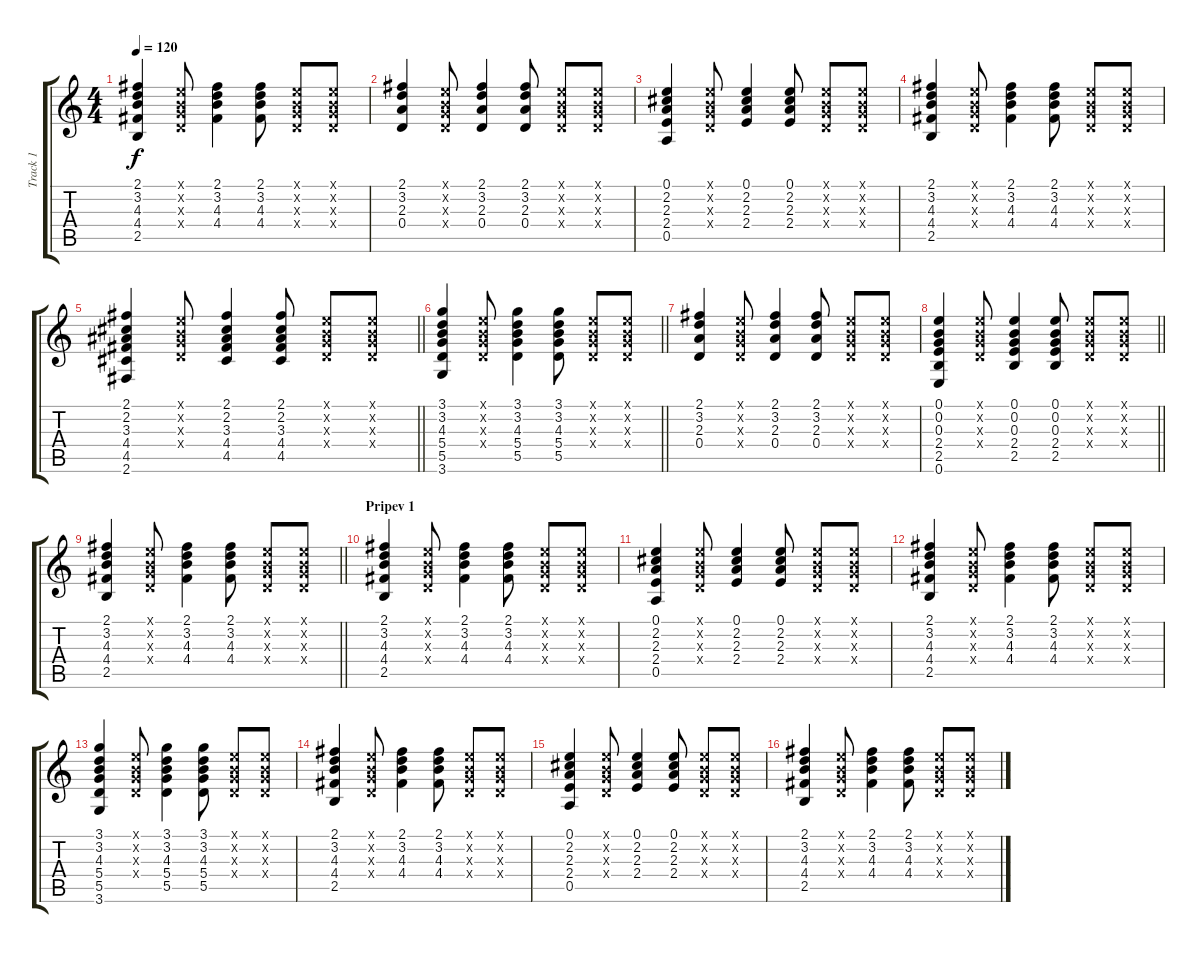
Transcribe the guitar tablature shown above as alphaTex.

\track ("Track 1" "Track 1") {instrument acousticguitarsteel}
\staff {score tabs}
\tuning (E4 B3 G3 D3 A2 E2) {hide}
\ts (4 4)
\tempo 120
\clef g2
\ks c
(2.1 3.2 4.3 4.4 2.5).4{dy f} (0.1{x} 0.2{x} 0.3{x} 0.4{x}).8 (2.1 3.2 4.3 4.4).4 (2.1 3.2 4.3 4.4).8 (0.1{x} 0.2{x} 0.3{x} 0.4{x}).8 (0.1{x} 0.2{x} 0.3{x} 0.4{x}).8 |
(2.1 3.2 2.3 0.4).4 (0.1{x} 0.2{x} 0.3{x} 0.4{x}).8 (2.1 3.2 2.3 0.4).4 (2.1 3.2 2.3 0.4).8 (0.1{x} 0.2{x} 0.3{x} 0.4{x}).8 (0.1{x} 0.2{x} 0.3{x} 0.4{x}).8 |
(0.1 2.2 2.3 2.4 0.5).4 (0.1{x} 0.2{x} 0.3{x} 0.4{x}).8 (0.1 2.2 2.3 2.4).4 (0.1 2.2 2.3 2.4).8 (0.1{x} 0.2{x} 0.3{x} 0.4{x}).8 (0.1{x} 0.2{x} 0.3{x} 0.4{x}).8 |
(2.1 3.2 4.3 4.4 2.5).4 (0.1{x} 0.2{x} 0.3{x} 0.4{x}).8 (2.1 3.2 4.3 4.4).4 (2.1 3.2 4.3 4.4).8 (0.1{x} 0.2{x} 0.3{x} 0.4{x}).8 (0.1{x} 0.2{x} 0.3{x} 0.4{x}).8 |
\barLineRight lightlight
(2.1 2.2 3.3 4.4 4.5 2.6).4 (0.1{x} 0.2{x} 0.3{x} 0.4{x}).8 (2.1 2.2 3.3 4.4 4.5).4 (2.1 2.2 3.3 4.4 4.5).8 (0.1{x} 0.2{x} 0.3{x} 0.4{x}).8 (0.1{x} 0.2{x} 0.3{x} 0.4{x}).8 |
\barLineRight lightlight
(3.1 3.2 4.3 5.4 5.5 3.6).4 (0.1{x} 0.2{x} 0.3{x} 0.4{x}).8 (3.1 3.2 4.3 5.4 5.5).4 (3.1 3.2 4.3 5.4 5.5).8 (0.1{x} 0.2{x} 0.3{x} 0.4{x}).8 (0.1{x} 0.2{x} 0.3{x} 0.4{x}).8 |
(2.1 3.2 2.3 0.4).4 (0.1{x} 0.2{x} 0.3{x} 0.4{x}).8 (2.1 3.2 2.3 0.4).4 (2.1 3.2 2.3 0.4).8 (0.1{x} 0.2{x} 0.3{x} 0.4{x}).8 (0.1{x} 0.2{x} 0.3{x} 0.4{x}).8 |
\barLineRight lightlight
(0.1 0.2 0.3 2.4 2.5 0.6).4 (0.1{x} 0.2{x} 0.3{x} 0.4{x}).8 (0.1 0.2 0.3 2.4 2.5).4 (0.1 0.2 0.3 2.4 2.5).8 (0.1{x} 0.2{x} 0.3{x} 0.4{x}).8 (0.1{x} 0.2{x} 0.3{x} 0.4{x}).8 |
\barLineRight lightlight
(2.1 3.2 4.3 4.4 2.5).4 (0.1{x} 0.2{x} 0.3{x} 0.4{x}).8 (2.1 3.2 4.3 4.4).4 (2.1 3.2 4.3 4.4).8 (0.1{x} 0.2{x} 0.3{x} 0.4{x}).8 (0.1{x} 0.2{x} 0.3{x} 0.4{x}).8 |
\section ("" "Pripev 1")
(2.1 3.2 4.3 4.4 2.5).4 (0.1{x} 0.2{x} 0.3{x} 0.4{x}).8 (2.1 3.2 4.3 4.4).4 (2.1 3.2 4.3 4.4).8 (0.1{x} 0.2{x} 0.3{x} 0.4{x}).8 (0.1{x} 0.2{x} 0.3{x} 0.4{x}).8 |
(0.1 2.2 2.3 2.4 0.5).4 (0.1{x} 0.2{x} 0.3{x} 0.4{x}).8 (0.1 2.2 2.3 2.4).4 (0.1 2.2 2.3 2.4).8 (0.1{x} 0.2{x} 0.3{x} 0.4{x}).8 (0.1{x} 0.2{x} 0.3{x} 0.4{x}).8 |
(2.1 3.2 4.3 4.4 2.5).4 (0.1{x} 0.2{x} 0.3{x} 0.4{x}).8 (2.1 3.2 4.3 4.4).4 (2.1 3.2 4.3 4.4).8 (0.1{x} 0.2{x} 0.3{x} 0.4{x}).8 (0.1{x} 0.2{x} 0.3{x} 0.4{x}).8 |
(3.1 3.2 4.3 5.4 5.5 3.6).4 (0.1{x} 0.2{x} 0.3{x} 0.4{x}).8 (3.1 3.2 4.3 5.4 5.5).4 (3.1 3.2 4.3 5.4 5.5).8 (0.1{x} 0.2{x} 0.3{x} 0.4{x}).8 (0.1{x} 0.2{x} 0.3{x} 0.4{x}).8 |
(2.1 3.2 4.3 4.4 2.5).4 (0.1{x} 0.2{x} 0.3{x} 0.4{x}).8 (2.1 3.2 4.3 4.4).4 (2.1 3.2 4.3 4.4).8 (0.1{x} 0.2{x} 0.3{x} 0.4{x}).8 (0.1{x} 0.2{x} 0.3{x} 0.4{x}).8 |
(0.1 2.2 2.3 2.4 0.5).4 (0.1{x} 0.2{x} 0.3{x} 0.4{x}).8 (0.1 2.2 2.3 2.4).4 (0.1 2.2 2.3 2.4).8 (0.1{x} 0.2{x} 0.3{x} 0.4{x}).8 (0.1{x} 0.2{x} 0.3{x} 0.4{x}).8 |
(2.1 3.2 4.3 4.4 2.5).4 (0.1{x} 0.2{x} 0.3{x} 0.4{x}).8 (2.1 3.2 4.3 4.4).4 (2.1 3.2 4.3 4.4).8 (0.1{x} 0.2{x} 0.3{x} 0.4{x}).8 (0.1{x} 0.2{x} 0.3{x} 0.4{x}).8
